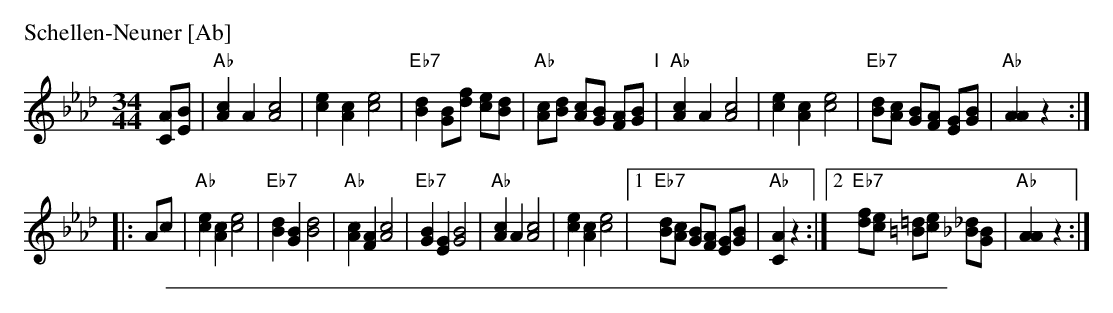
X:1
P: Schellen-Neuner [Ab]
M: 34/44
L: 1/8
K: Ab
   [AC][BE] \
| "Ab"[c2A2][A2]  [c4A4] | [e2c2][c2A2] [e4c4] \
| "Eb7"[d2B2]   [GB][fd] [ec][dB] | "Ab"[cA][dB] [cA][BG] [AF][BG] \
"I"\
| "Ab"[c2A2][A2]  [c4A4] | [e2c2][c2A2] [e4c4] \
| "Eb7"[dB][cA] [BG][AF] [GE][BG] | "Ab"[A2A2] z2 :|
|: Ac \
| "Ab"[e2c2][c2A2] [e4c4] | "Eb7"[d2B2][B2G2] [d4B4] \
| "Ab"[c2A2][A2F2] [c4A4] | "Eb7"[B2G2][G2E2] [B4G4] \
| "Ab"[c2A2][A2]   [c4A4] | [e2c2][c2A2] [e4c4] \
|1"Eb7"[dB][cA] [BG][AF] [GE][BG] | "Ab"[A2C2] z2 \
:|2 "Eb7"[fd][ec] [=d=B][ec] [_d_B][BG] | "Ab"[A2A2] z2 :|
